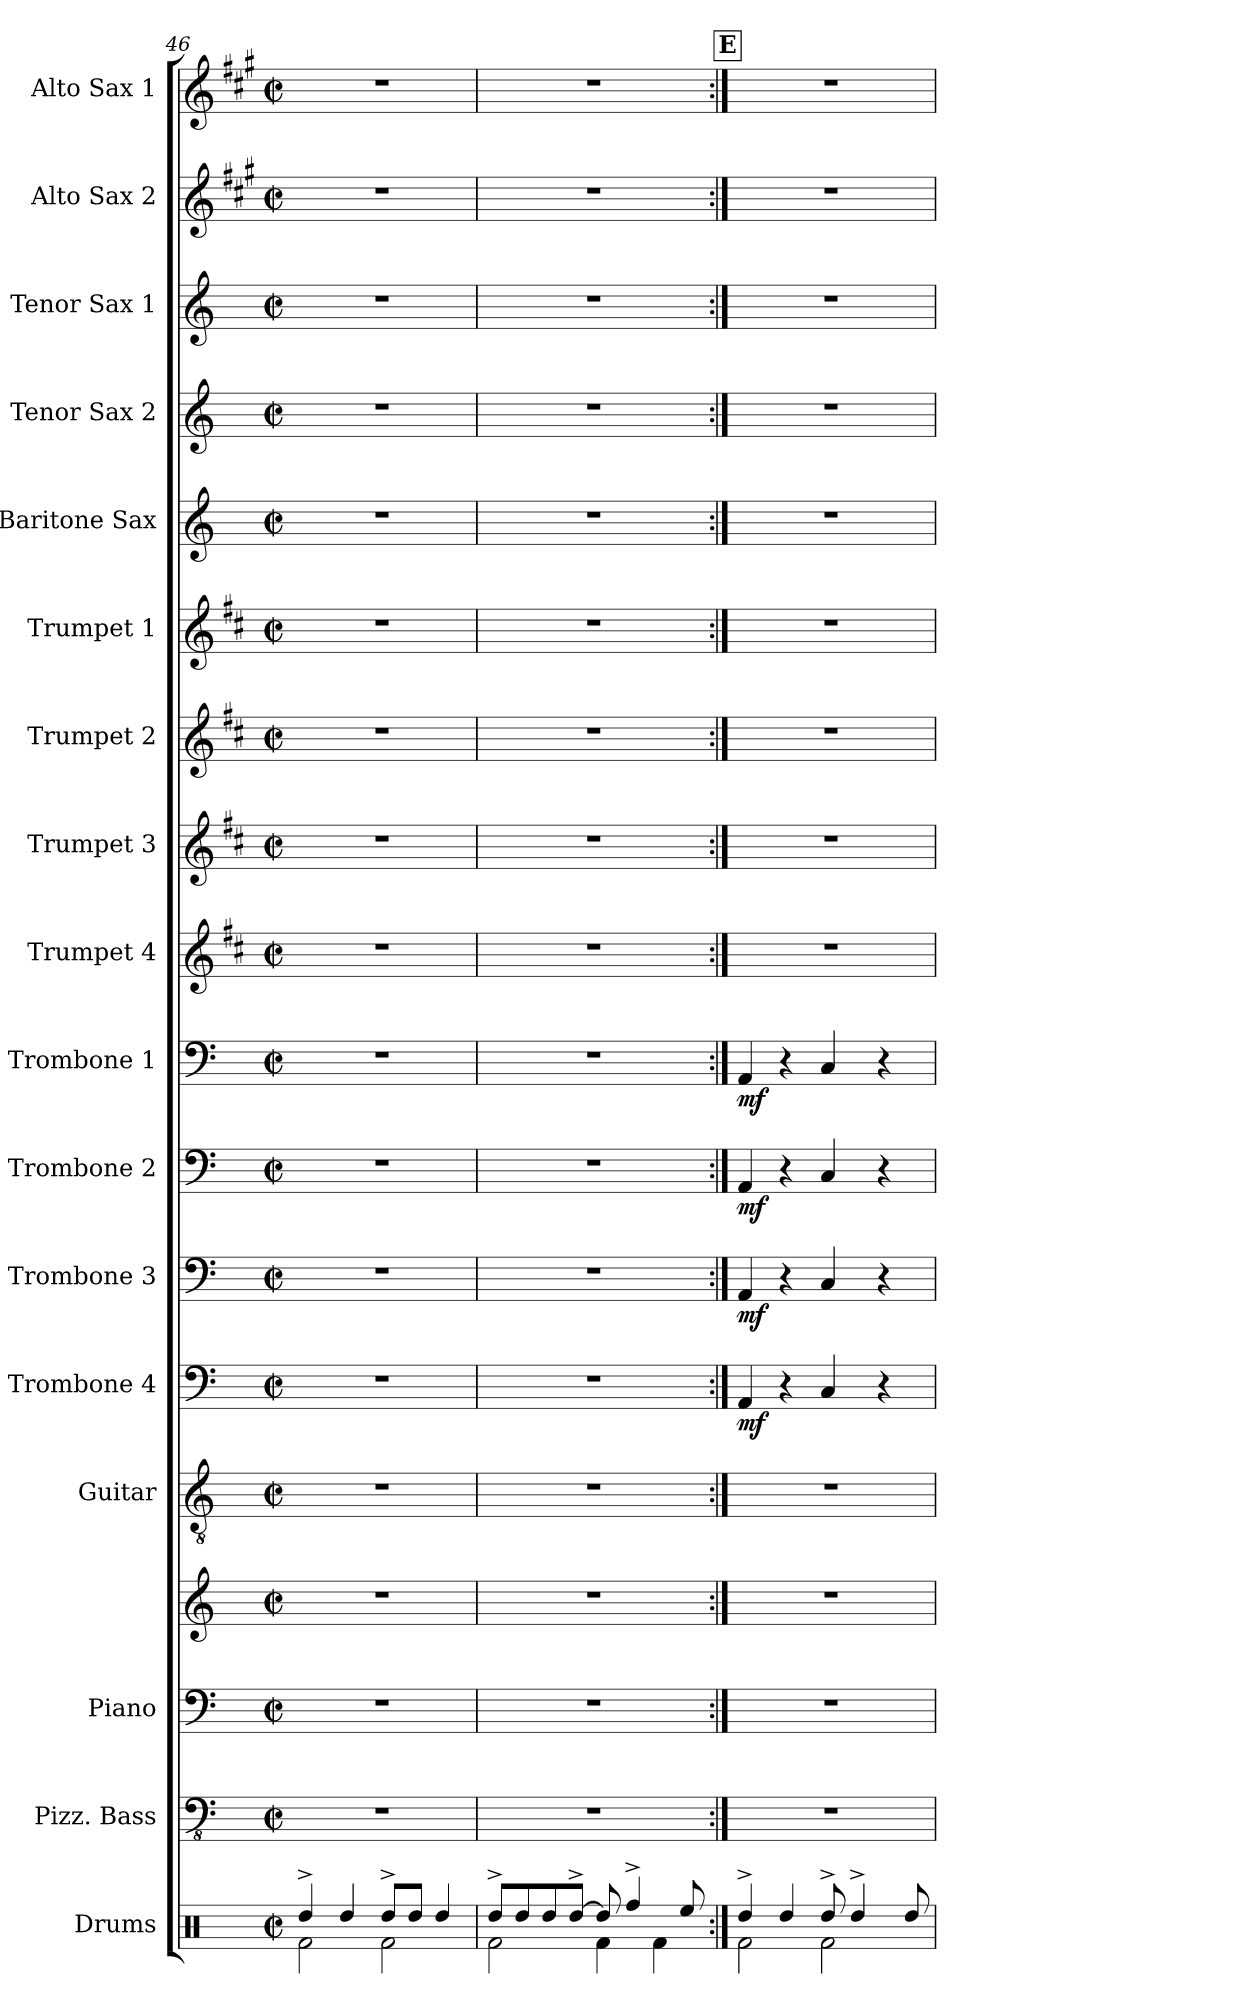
**kern	**kern	**kern	**kern	**kern	**kern	**dynam	**kern	**dynam	**kern	**dynam	**kern	**dynam	**kern	**kern	**kern	**kern	**kern	**kern	**kern	**kern	**kern
*part17	*part16	*part15	*part15	*part14	*part13	*part13	*part12	*part12	*part11	*part11	*part10	*part10	*part9	*part8	*part7	*part6	*part5	*part4	*part3	*part2	*part1
*staff18	*staff17	*staff16	*staff15	*staff14	*staff13	*staff13	*staff12	*staff12	*staff11	*staff11	*staff10	*staff10	*staff9	*staff8	*staff7	*staff6	*staff5	*staff4	*staff3	*staff2	*staff1
*I"Drums	*I"Pizz. Bass	*I"Piano	*	*I"Guitar	*I"Trombone 4	*	*I"Trombone 3	*	*I"Trombone 2	*	*I"Trombone 1	*	*I"Trumpet 4	*I"Trumpet 3	*I"Trumpet 2	*I"Trumpet 1	*I"Baritone Sax	*I"Tenor Sax 2	*I"Tenor Sax 1	*I"Alto Sax 2	*I"Alto Sax 1
*I'Drums	*I'Bass	*I'Piano	*	*I'Gtr.	*I'Tbn. 4	*	*I'Tbn. 3	*	*I'Tbn. 2	*	*I'Tbn. 1	*	*I'Tpt. 4	*I'Tpt. 3	*I'Tpt. 2	*I'Tpt. 1	*I'Bari	*I'Tenor 2	*I'Tenor 1	*I'Alto 2	*I'Alto 1
*clefX	*clefFv4	*clefF4	*clefG2	*clefGv2	*clefF4	*	*clefF4	*	*clefF4	*	*clefF4	*	*clefG2	*clefG2	*clefG2	*clefG2	*clefG2	*clefG2	*clefG2	*clefG2	*clefG2
*	*	*	*	*	*	*	*	*	*	*	*	*	*ITrd1c2	*ITrd1c2	*ITrd1c2	*ITrd1c2	*ITrd12c21	*ITrd8c14	*ITrd8c14	*ITrd5c9	*ITrd5c9
*k[]	*k[]	*k[]	*k[]	*k[]	*k[]	*	*k[]	*	*k[]	*	*k[]	*	*k[]	*k[]	*k[]	*k[]	*k[]	*k[]	*k[]	*k[]	*k[]
*M2/2	*M2/2	*M2/2	*M2/2	*M2/2	*M2/2	*	*M2/2	*	*M2/2	*	*M2/2	*	*M2/2	*M2/2	*M2/2	*M2/2	*M2/2	*M2/2	*M2/2	*M2/2	*M2/2
*met(c|)	*met(c|)	*met(c|)	*met(c|)	*met(c|)	*met(c|)	*	*met(c|)	*	*met(c|)	*	*met(c|)	*	*met(c|)	*met(c|)	*met(c|)	*met(c|)	*met(c|)	*met(c|)	*met(c|)	*met(c|)	*met(c|)
=46	=46	=46	=46	=46	=46	=46	=46	=46	=46	=46	=46	=46	=46	=46	=46	=46	=46	=46	=46	=46	=46
*^	*	*	*	*	*	*	*	*	*	*	*	*	*	*	*	*	*	*	*	*	*
4Rdd^/	2Rf\	1r	1r	1r	1r	1r	.	1r	.	1r	.	1r	.	1r	1r	1r	1r	1r	1r	1r	1r	1r
4Rdd/	.	.	.	.	.	.	.	.	.	.	.	.	.	.	.	.	.	.	.	.	.	.
8Rdd^/L	2Rf\	.	.	.	.	.	.	.	.	.	.	.	.	.	.	.	.	.	.	.	.	.
8Rdd/J	.	.	.	.	.	.	.	.	.	.	.	.	.	.	.	.	.	.	.	.	.	.
4Rdd/	.	.	.	.	.	.	.	.	.	.	.	.	.	.	.	.	.	.	.	.	.	.
=47	=47	=47	=47	=47	=47	=47	=47	=47	=47	=47	=47	=47	=47	=47	=47	=47	=47	=47	=47	=47	=47	=47
8Rdd^/L	2Rf\	1r	1r	1r	1r	1r	.	1r	.	1r	.	1r	.	1r	1r	1r	1r	1r	1r	1r	1r	1r
8Rdd/	.	.	.	.	.	.	.	.	.	.	.	.	.	.	.	.	.	.	.	.	.	.
8Rdd/	.	.	.	.	.	.	.	.	.	.	.	.	.	.	.	.	.	.	.	.	.	.
[8Rdd^/J	.	.	.	.	.	.	.	.	.	.	.	.	.	.	.	.	.	.	.	.	.	.
8Rdd/]	4Rf\	.	.	.	.	.	.	.	.	.	.	.	.	.	.	.	.	.	.	.	.	.
4Rff^/	.	.	.	.	.	.	.	.	.	.	.	.	.	.	.	.	.	.	.	.	.	.
.	4Rf\	.	.	.	.	.	.	.	.	.	.	.	.	.	.	.	.	.	.	.	.	.
8Ree/	.	.	.	.	.	.	.	.	.	.	.	.	.	.	.	.	.	.	.	.	.	.
!!LO:REH:place=s1:a:fs=14:t=E
=48:|!	=48:|!	=48:|!	=48:|!	=48:|!	=48:|!	=48:|!	=48:|!	=48:|!	=48:|!	=48:|!	=48:|!	=48:|!	=48:|!	=48:|!	=48:|!	=48:|!	=48:|!	=48:|!	=48:|!	=48:|!	=48:|!	=48:|!
!	!	!	!	!	!	!	!LO:DY:b	!	!LO:DY:b	!	!LO:DY:b	!	!LO:DY:b	!	!	!	!	!	!	!	!	!
4Rdd^/	2Rf\	1r	1r	1r	1r	4AA/	mf	4AA/	mf	4AA/	mf	4AA/	mf	1r	1r	1r	1r	1r	1r	1r	1r	1r
4Rdd/	.	.	.	.	.	4r	.	4r	.	4r	.	4r	.	.	.	.	.	.	.	.	.	.
8Rdd^/	2Rf\	.	.	.	.	4C/	.	4C/	.	4C/	.	4C/	.	.	.	.	.	.	.	.	.	.
4Rdd^/	.	.	.	.	.	.	.	.	.	.	.	.	.	.	.	.	.	.	.	.	.	.
.	.	.	.	.	.	4r	.	4r	.	4r	.	4r	.	.	.	.	.	.	.	.	.	.
8Rdd/	.	.	.	.	.	.	.	.	.	.	.	.	.	.	.	.	.	.	.	.	.	.
*v	*v	*	*	*	*	*	*	*	*	*	*	*	*	*	*	*	*	*	*	*	*	*
=	=	=	=	=	=	=	=	=	=	=	=	=	=	=	=	=	=	=	=	=	=
*-	*-	*-	*-	*-	*-	*-	*-	*-	*-	*-	*-	*-	*-	*-	*-	*-	*-	*-	*-	*-	*-
